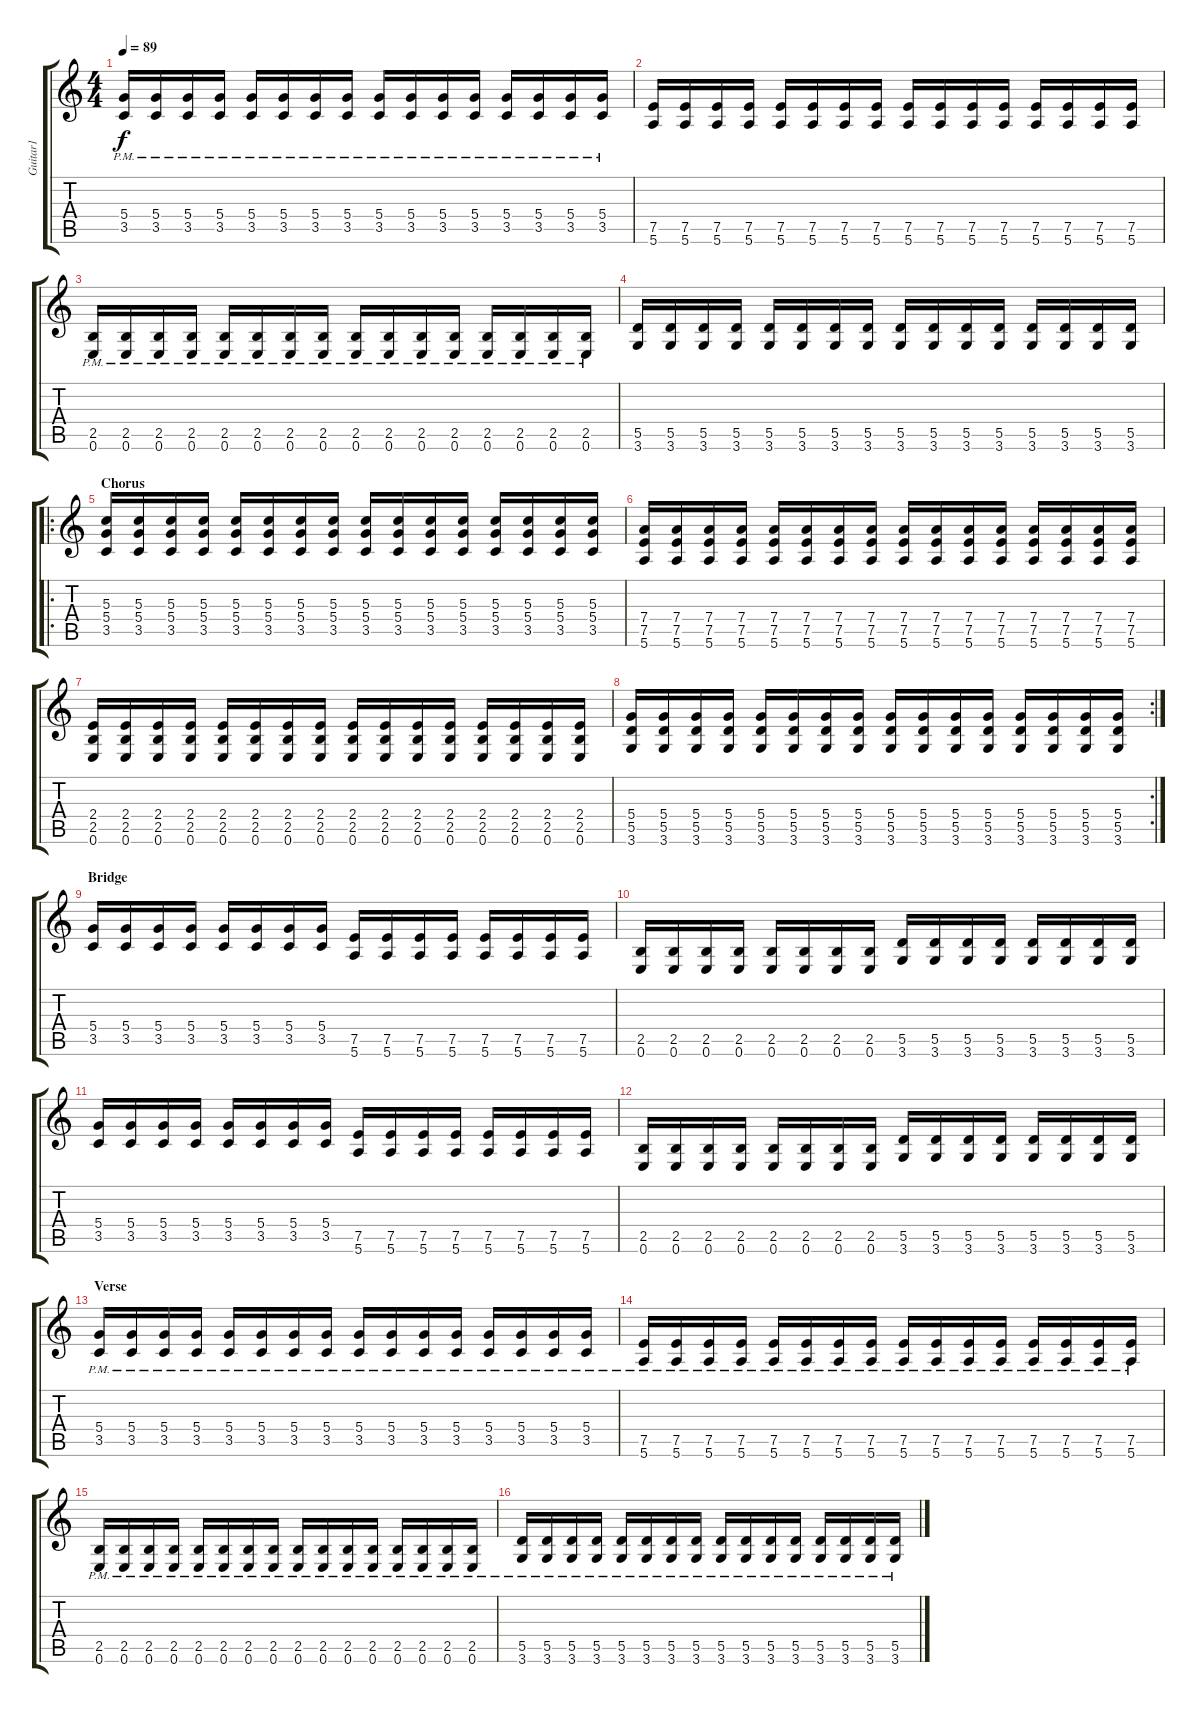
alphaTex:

\track ("Guitar1" "Guitar1") {instrument overdrivenguitar}
\staff {score tabs}
\tuning (E4 B3 G3 D3 A2 E2) {hide}
\ts (4 4)
\tempo 89
\clef g2
\ks c
(5.4{pm} 3.5{pm}).16{dy f} (5.4{pm} 3.5{pm}).16 (5.4{pm} 3.5{pm}).16 (5.4{pm} 3.5{pm}).16 (5.4{pm} 3.5{pm}).16 (5.4{pm} 3.5{pm}).16 (5.4{pm} 3.5{pm}).16 (5.4{pm} 3.5{pm}).16 (5.4{pm} 3.5{pm}).16 (5.4{pm} 3.5{pm}).16 (5.4{pm} 3.5{pm}).16 (5.4{pm} 3.5{pm}).16 (5.4{pm} 3.5{pm}).16 (5.4{pm} 3.5{pm}).16 (5.4{pm} 3.5{pm}).16 (5.4{pm} 3.5{pm}).16 |
(7.5 5.6).16 (7.5 5.6).16 (7.5 5.6).16 (7.5 5.6).16 (7.5 5.6).16 (7.5 5.6).16 (7.5 5.6).16 (7.5 5.6).16 (7.5 5.6).16 (7.5 5.6).16 (7.5 5.6).16 (7.5 5.6).16 (7.5 5.6).16 (7.5 5.6).16 (7.5 5.6).16 (7.5 5.6).16 |
(2.5{pm} 0.6{pm}).16 (2.5{pm} 0.6{pm}).16 (2.5{pm} 0.6{pm}).16 (2.5{pm} 0.6{pm}).16 (2.5{pm} 0.6{pm}).16 (2.5{pm} 0.6{pm}).16 (2.5{pm} 0.6{pm}).16 (2.5{pm} 0.6{pm}).16 (2.5{pm} 0.6{pm}).16 (2.5{pm} 0.6{pm}).16 (2.5{pm} 0.6{pm}).16 (2.5{pm} 0.6{pm}).16 (2.5{pm} 0.6{pm}).16 (2.5{pm} 0.6{pm}).16 (2.5{pm} 0.6{pm}).16 (2.5{pm} 0.6{pm}).16 |
(5.5 3.6).16 (5.5 3.6).16 (5.5 3.6).16 (5.5 3.6).16 (5.5 3.6).16 (5.5 3.6).16 (5.5 3.6).16 (5.5 3.6).16 (5.5 3.6).16 (5.5 3.6).16 (5.5 3.6).16 (5.5 3.6).16 (5.5 3.6).16 (5.5 3.6).16 (5.5 3.6).16 (5.5 3.6).16 |
\ro
\section ("" "Chorus")
(5.3 5.4 3.5).16{instrument distortionguitar} (5.3 5.4 3.5).16 (5.3 5.4 3.5).16 (5.3 5.4 3.5).16 (5.3 5.4 3.5).16 (5.3 5.4 3.5).16 (5.3 5.4 3.5).16 (5.3 5.4 3.5).16 (5.3 5.4 3.5).16 (5.3 5.4 3.5).16 (5.3 5.4 3.5).16 (5.3 5.4 3.5).16 (5.3 5.4 3.5).16 (5.3 5.4 3.5).16 (5.3 5.4 3.5).16 (5.3 5.4 3.5).16 |
(7.4 7.5 5.6).16 (7.4 7.5 5.6).16 (7.4 7.5 5.6).16 (7.4 7.5 5.6).16 (7.4 7.5 5.6).16 (7.4 7.5 5.6).16 (7.4 7.5 5.6).16 (7.4 7.5 5.6).16 (7.4 7.5 5.6).16 (7.4 7.5 5.6).16 (7.4 7.5 5.6).16 (7.4 7.5 5.6).16 (7.4 7.5 5.6).16 (7.4 7.5 5.6).16 (7.4 7.5 5.6).16 (7.4 7.5 5.6).16 |
(2.4 2.5 0.6).16 (2.4 2.5 0.6).16 (2.4 2.5 0.6).16 (2.4 2.5 0.6).16 (2.4 2.5 0.6).16 (2.4 2.5 0.6).16 (2.4 2.5 0.6).16 (2.4 2.5 0.6).16 (2.4 2.5 0.6).16 (2.4 2.5 0.6).16 (2.4 2.5 0.6).16 (2.4 2.5 0.6).16 (2.4 2.5 0.6).16 (2.4 2.5 0.6).16 (2.4 2.5 0.6).16 (2.4 2.5 0.6).16 |
\rc 2
(5.4 5.5 3.6).16 (5.4 5.5 3.6).16 (5.4 5.5 3.6).16 (5.4 5.5 3.6).16 (5.4 5.5 3.6).16 (5.4 5.5 3.6).16 (5.4 5.5 3.6).16 (5.4 5.5 3.6).16 (5.4 5.5 3.6).16 (5.4 5.5 3.6).16 (5.4 5.5 3.6).16 (5.4 5.5 3.6).16 (5.4 5.5 3.6).16 (5.4 5.5 3.6).16 (5.4 5.5 3.6).16 (5.4 5.5 3.6).16 |
\section ("" "Bridge")
(5.4 3.5).16{instrument overdrivenguitar} (5.4 3.5).16 (5.4 3.5).16 (5.4 3.5).16 (5.4 3.5).16 (5.4 3.5).16 (5.4 3.5).16 (5.4 3.5).16 (7.5 5.6).16 (7.5 5.6).16 (7.5 5.6).16 (7.5 5.6).16 (7.5 5.6).16 (7.5 5.6).16 (7.5 5.6).16 (7.5 5.6).16 |
(2.5 0.6).16 (2.5 0.6).16 (2.5 0.6).16 (2.5 0.6).16 (2.5 0.6).16 (2.5 0.6).16 (2.5 0.6).16 (2.5 0.6).16 (5.5 3.6).16 (5.5 3.6).16 (5.5 3.6).16 (5.5 3.6).16 (5.5 3.6).16 (5.5 3.6).16 (5.5 3.6).16 (5.5 3.6).16 |
(5.4 3.5).16 (5.4 3.5).16 (5.4 3.5).16 (5.4 3.5).16 (5.4 3.5).16 (5.4 3.5).16 (5.4 3.5).16 (5.4 3.5).16 (7.5 5.6).16 (7.5 5.6).16 (7.5 5.6).16 (7.5 5.6).16 (7.5 5.6).16 (7.5 5.6).16 (7.5 5.6).16 (7.5 5.6).16 |
(2.5 0.6).16 (2.5 0.6).16 (2.5 0.6).16 (2.5 0.6).16 (2.5 0.6).16 (2.5 0.6).16 (2.5 0.6).16 (2.5 0.6).16 (5.5 3.6).16 (5.5 3.6).16 (5.5 3.6).16 (5.5 3.6).16 (5.5 3.6).16 (5.5 3.6).16 (5.5 3.6).16 (5.5 3.6).16 |
\section ("" "Verse")
(5.4{pm} 3.5{pm}).16 (5.4{pm} 3.5{pm}).16 (5.4{pm} 3.5{pm}).16 (5.4{pm} 3.5{pm}).16 (5.4{pm} 3.5{pm}).16 (5.4{pm} 3.5{pm}).16 (5.4{pm} 3.5{pm}).16 (5.4{pm} 3.5{pm}).16 (5.4{pm} 3.5{pm}).16 (5.4{pm} 3.5{pm}).16 (5.4{pm} 3.5{pm}).16 (5.4{pm} 3.5{pm}).16 (5.4{pm} 3.5{pm}).16 (5.4{pm} 3.5{pm}).16 (5.4{pm} 3.5{pm}).16 (5.4{pm} 3.5{pm}).16 |
(7.5{pm} 5.6{pm}).16 (7.5{pm} 5.6{pm}).16 (7.5{pm} 5.6{pm}).16 (7.5{pm} 5.6{pm}).16 (7.5{pm} 5.6{pm}).16 (7.5{pm} 5.6{pm}).16 (7.5{pm} 5.6{pm}).16 (7.5{pm} 5.6{pm}).16 (7.5{pm} 5.6{pm}).16 (7.5{pm} 5.6{pm}).16 (7.5{pm} 5.6{pm}).16 (7.5{pm} 5.6{pm}).16 (7.5{pm} 5.6{pm}).16 (7.5{pm} 5.6{pm}).16 (7.5{pm} 5.6{pm}).16 (7.5{pm} 5.6{pm}).16 |
(2.5{pm} 0.6{pm}).16 (2.5{pm} 0.6{pm}).16 (2.5{pm} 0.6{pm}).16 (2.5{pm} 0.6{pm}).16 (2.5{pm} 0.6{pm}).16 (2.5{pm} 0.6{pm}).16 (2.5{pm} 0.6{pm}).16 (2.5{pm} 0.6{pm}).16 (2.5{pm} 0.6{pm}).16 (2.5{pm} 0.6{pm}).16 (2.5{pm} 0.6{pm}).16 (2.5{pm} 0.6{pm}).16 (2.5{pm} 0.6{pm}).16 (2.5{pm} 0.6{pm}).16 (2.5{pm} 0.6{pm}).16 (2.5{pm} 0.6{pm}).16 |
(5.5{pm} 3.6{pm}).16 (5.5{pm} 3.6{pm}).16 (5.5{pm} 3.6{pm}).16 (5.5{pm} 3.6{pm}).16 (5.5{pm} 3.6{pm}).16 (5.5{pm} 3.6{pm}).16 (5.5{pm} 3.6{pm}).16 (5.5{pm} 3.6{pm}).16 (5.5{pm} 3.6{pm}).16 (5.5{pm} 3.6{pm}).16 (5.5{pm} 3.6{pm}).16 (5.5{pm} 3.6{pm}).16 (5.5{pm} 3.6{pm}).16 (5.5{pm} 3.6{pm}).16 (5.5{pm} 3.6{pm}).16 (5.5{pm} 3.6{pm}).16
